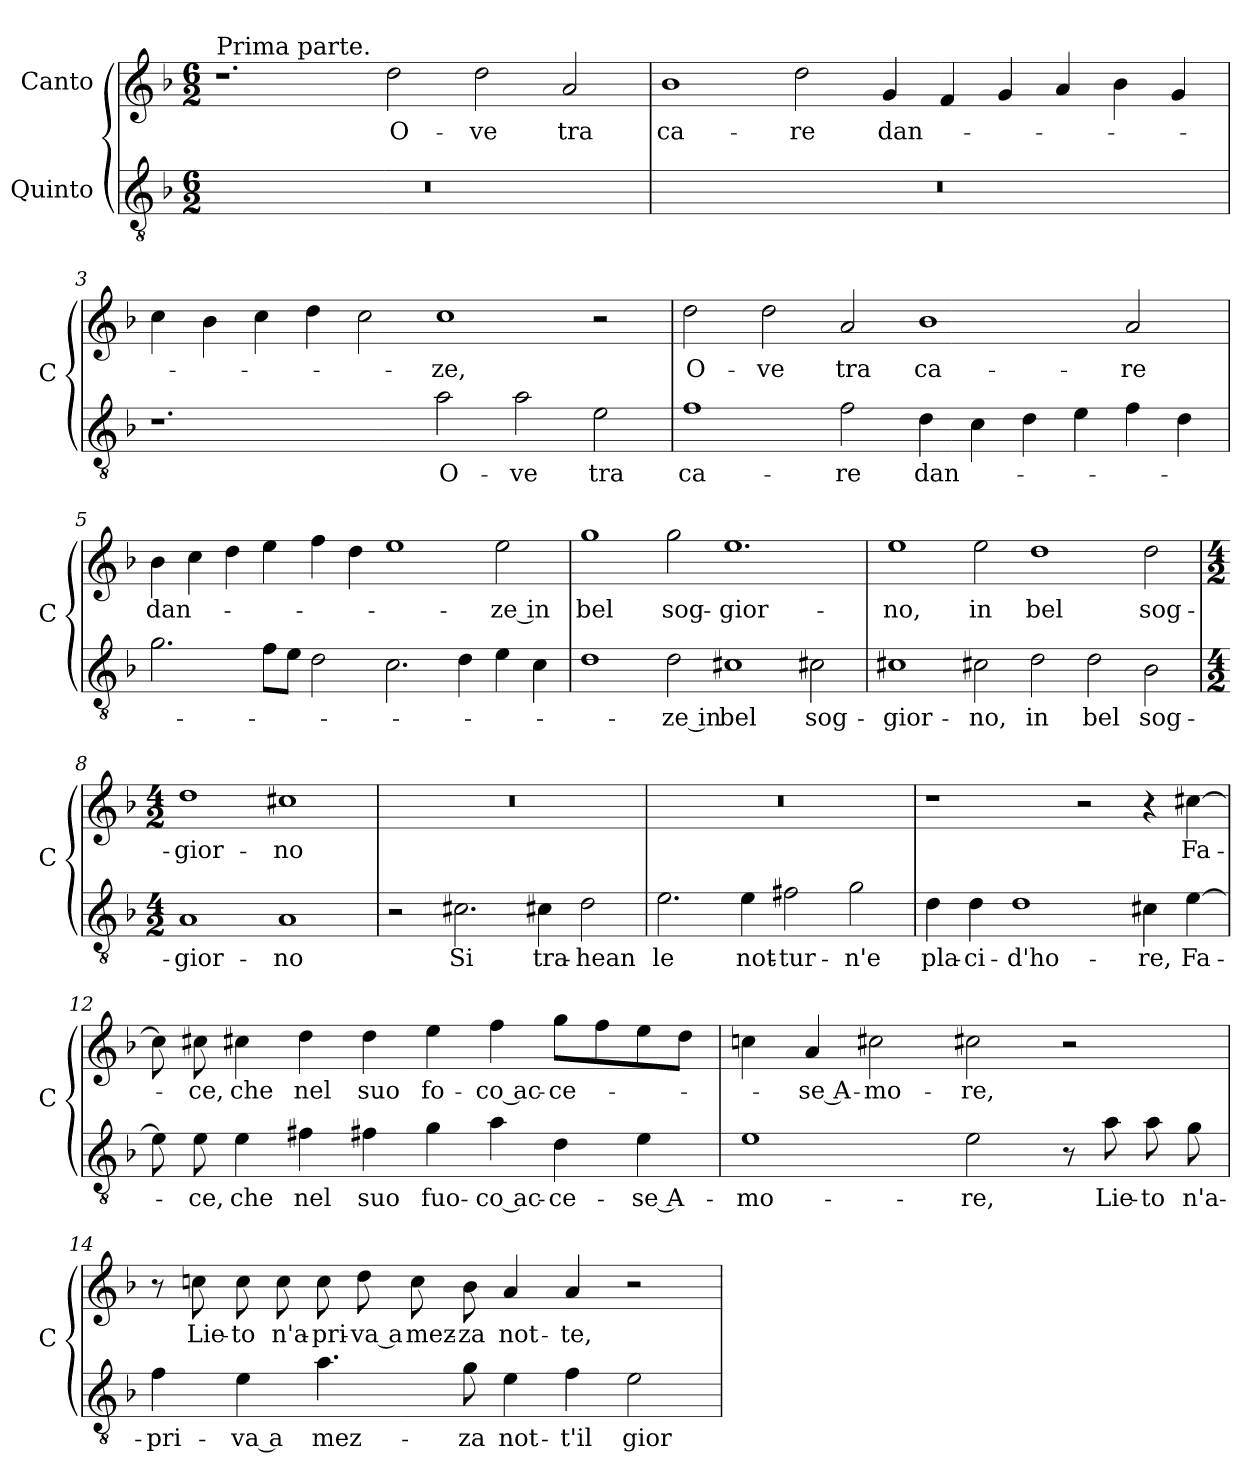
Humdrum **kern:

**kern	**text	**kern	**text
*part2	*part2	*part1	*part1
*staff2	*staff2	*staff1	*staff1
*I"Quinto	*	*I"Canto	*
*	*	*I'C	*
*clefGv2	*	*clefG2	*
*k[b-]	*	*k[b-]	*
*M6/2	*	*M6/2	*
=1	=1	=1	=1
!	!	!LO:TX:a:t=Prima parte.	!
1%3r	.	1.r	.
.	.	2dd	O-
.	.	2dd	-ve
.	.	2a	tra
=2	=2	=2	=2
0.r	.	1b-	ca-
.	.	2dd	-re
.	.	4g	dan-
.	.	4f	.
.	.	4g	.
.	.	4a	.
.	.	4b-	.
.	.	4g	.
=3	=3	=3	=3
1.r	.	4cc	.
.	.	4b-	.
.	.	4cc	.
.	.	4dd	.
.	.	2cc	.
2a	O-	1cc	-ze,
2a	-ve	.	.
2e	tra	2r	.
=4	=4	=4	=4
1f	ca-	2dd	O-
.	.	2dd	-ve
2f	-re	2a	tra
4d	dan-	1b-	ca-
4c	.	.	.
4d	.	.	.
4e	.	.	.
4f	.	2a	-re
4d	.	.	.
=5	=5	=5	=5
2.g	.	4b-	dan-
.	.	4cc	.
.	.	4dd	.
8fL	.	4ee	.
8eJ	.	.	.
2d	.	4ff	.
.	.	4dd	.
2.c	.	1ee	.
4d	.	.	.
4e	.	2ee	-ze in
4c	.	.	.
=6	=6	=6	=6
1d	.	1gg	bel
2d	-ze in	2gg	sog-
1c#X	bel	1.ee	-gior-
2c#X	sog-	.	.
=7	=7	=7	=7
1c#X	-gior-	1ee	-no,
2c#X	-no,	2ee	in
2d	in	1dd	bel
2d	bel	.	.
2B-	sog-	2dd	sog-
=8	=8	=8	=8
*M4/2	*	*M4/2	*
1A	-gior-	1dd	-gior-
1A	-no	1cc#X	-no
=9	=9	=9	=9
2r	.	0r	.
2.c#X	Si	.	.
4c#X	tra-	.	.
2d	-hean	.	.
=10	=10	=10	=10
2.e	le	0r	.
4e	not-	.	.
2f#X	-tur-	.	.
2g	-n'e	.	.
=11	=11	=11	=11
4d	pla-	1r	.
4d	-ci-	.	.
1d	-d'ho-	.	.
.	.	2r	.
4c#X	-re,	4r	.
[4e	Fa-	[4cc#X	Fa-
=12	=12	=12	=12
8e]	.	8cc#]	.
8e	-ce,	8cc#X	-ce,
4e	che	4cc#X	che
4f#X	nel	4dd	nel
4f#X	suo	4dd	suo
4g	fuo-	4ee	fo-
4a	-co ac-	4ff	-co ac-
4d	-ce-	8ggL	-ce-
.	.	8ff	.
4e	-se A-	8ee	.
.	.	8ddJ	.
=13	=13	=13	=13
1e	-mo-	4ccn	.
.	.	4a	-se A-
.	.	2cc#X	-mo-
2e	-re,	2cc#X	-re,
8r	.	2r	.
8a	Lie-	.	.
8a	-to	.	.
8g	n'a-	.	.
=14	=14	=14	=14
4f	-pri-	8r	.
.	.	8ccn	Lie-
4e	-va a	8cc	-to
.	.	8cc	n'a-
4.a	mez-	8cc	-pri-
.	.	8dd	-va a
.	.	8cc	mez-
8g	-za	8b-	-za
4e	not-	4a	not-
4f	-t'il	4a	-te,
2e	gior-	2r	.
=	=	=	=
*-	*-	*-	*-
